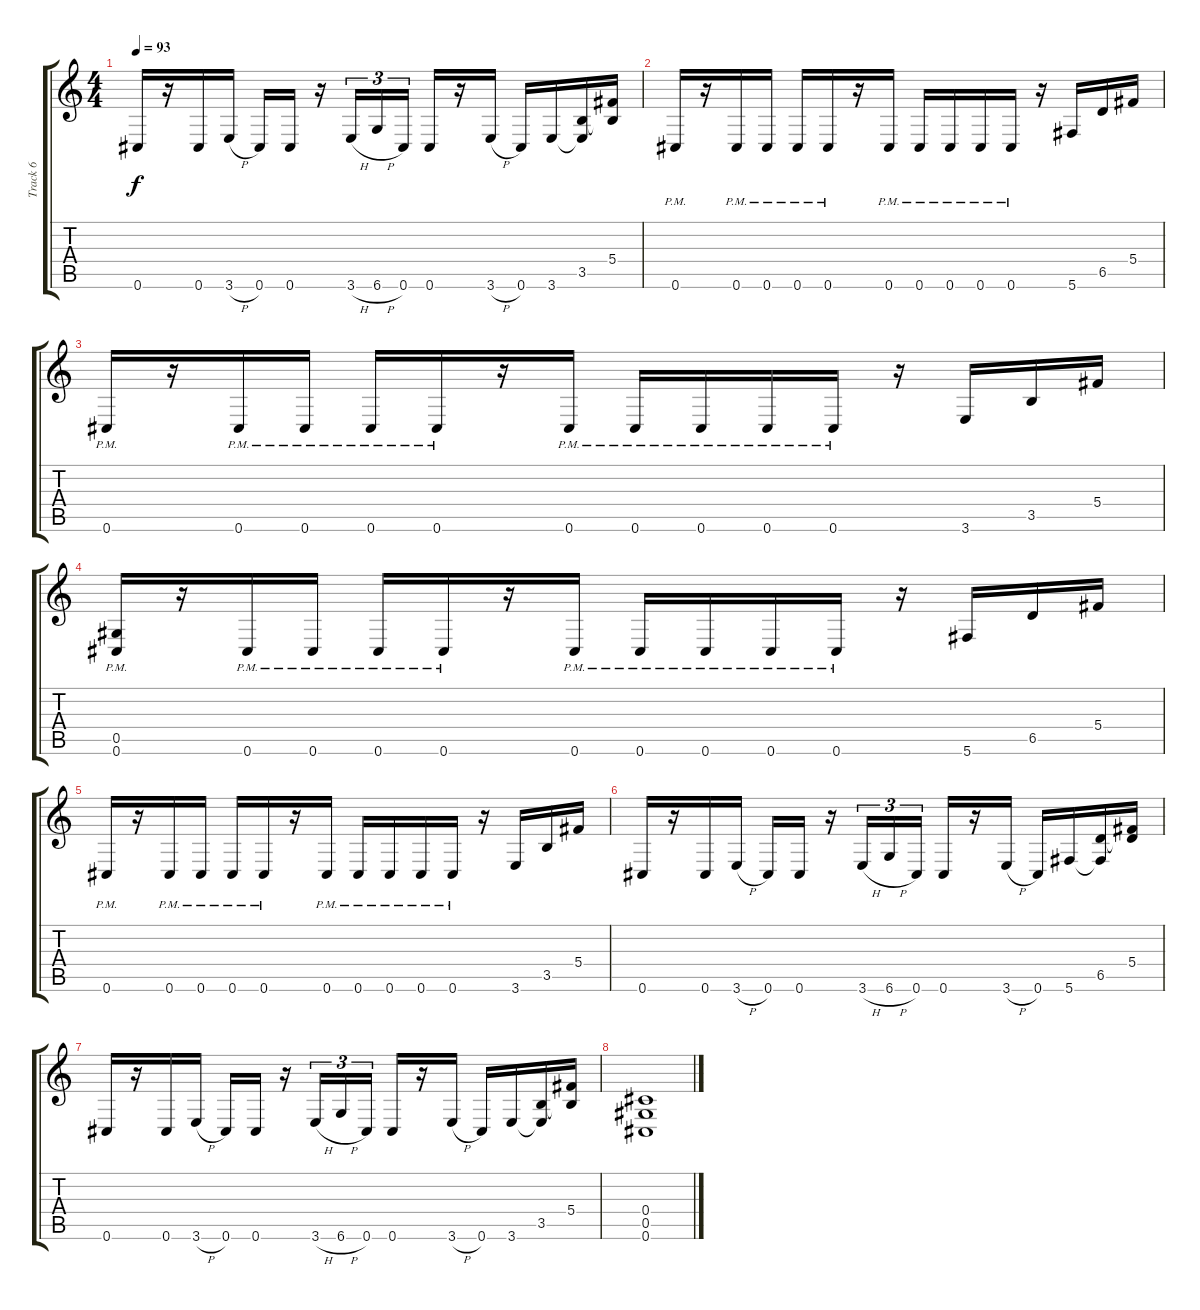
\track ("Track 6" "Track 6") {instrument distortionguitar}
\staff {score tabs}
\tuning (Eb4 Bb3 Gb3 Db3 Ab2 Db2) {hide}
\ts (4 4)
\tempo 93
\clef g2
\ks c
0.6.16{dy f} r.16 0.6.16 3.6{h}.16 0.6.16 0.6.16 r.16 3.6{h}.16{tu (3 2)} 6.6{h}.16{tu (3 2)} 0.6.16{tu (3 2)} 0.6.16 r.16 3.6{h}.16 0.6.16 3.6.16 (3.5 3.6{t}).16 (5.4 3.5{t}).16 |
0.6{pm}.16 r.16 0.6{pm}.16 0.6{pm}.16 0.6{pm}.16 0.6{pm}.16 r.16 0.6{pm}.16 0.6{pm}.16 0.6{pm}.16 0.6{pm}.16 0.6{pm}.16 r.16 5.6.16 6.5.16 5.4.16 |
0.6{pm}.16 r.16 0.6{pm}.16 0.6{pm}.16 0.6{pm}.16 0.6{pm}.16 r.16 0.6{pm}.16 0.6{pm}.16 0.6{pm}.16 0.6{pm}.16 0.6{pm}.16 r.16 3.6.16 3.5.16 5.4.16 |
(0.5 0.6{pm}).16 r.16 0.6{pm}.16 0.6{pm}.16 0.6{pm}.16 0.6{pm}.16 r.16 0.6{pm}.16 0.6{pm}.16 0.6{pm}.16 0.6{pm}.16 0.6{pm}.16 r.16 5.6.16 6.5.16 5.4.16 |
0.6{pm}.16 r.16 0.6{pm}.16 0.6{pm}.16 0.6{pm}.16 0.6{pm}.16 r.16 0.6{pm}.16 0.6{pm}.16 0.6{pm}.16 0.6{pm}.16 0.6{pm}.16 r.16 3.6.16 3.5.16 5.4.16 |
0.6.16 r.16 0.6.16 3.6{h}.16 0.6.16 0.6.16 r.16 3.6{h}.16{tu (3 2)} 6.6{h}.16{tu (3 2)} 0.6.16{tu (3 2)} 0.6.16 r.16 3.6{h}.16 0.6.16 5.6.16 (6.5 5.6{t}).16 (5.4 6.5{t}).16 |
0.6.16 r.16 0.6.16 3.6{h}.16 0.6.16 0.6.16 r.16 3.6{h}.16{tu (3 2)} 6.6{h}.16{tu (3 2)} 0.6.16{tu (3 2)} 0.6.16 r.16 3.6{h}.16 0.6.16 3.6.16 (3.5 3.6{t}).16 (5.4 3.5{t}).16 |
(0.4 0.5 0.6).1
